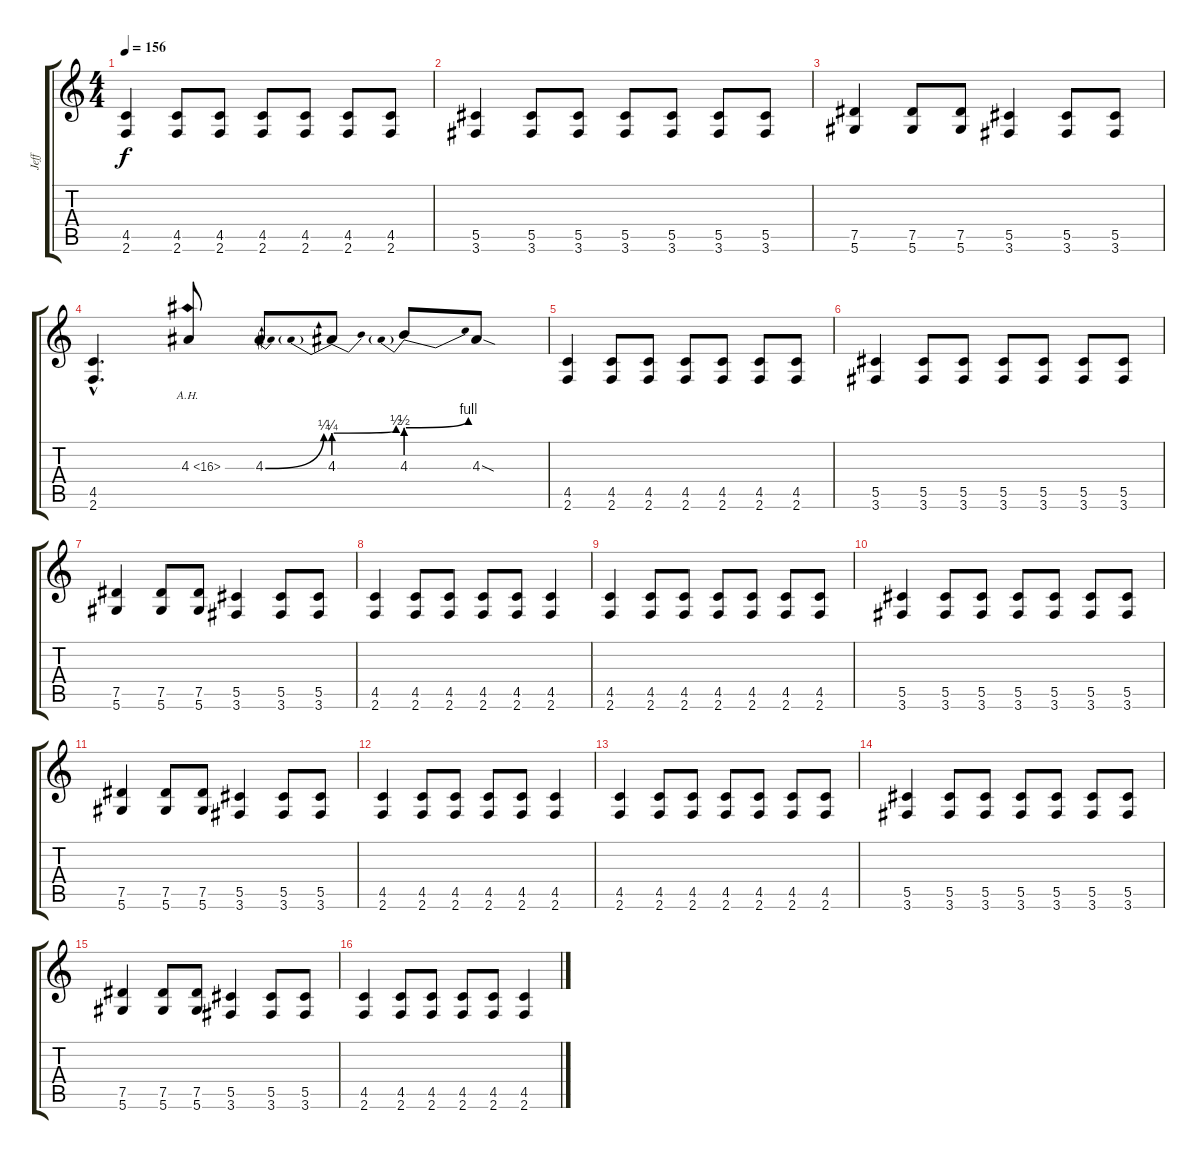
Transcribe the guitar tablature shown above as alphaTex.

\track ("Jeff" "Jeff") {instrument distortionguitar}
\staff {score tabs}
\tuning (Eb4 Bb3 Gb3 Db3 Ab2 Eb2) {hide}
\ts (4 4)
\tempo 156
\clef g2
\ks c
(4.5 2.6).4{dy f instrument distortionguitar} (4.5 2.6).8 (4.5 2.6).8 (4.5 2.6).8 (4.5 2.6).8 (4.5 2.6).8 (4.5 2.6).8 |
(5.5 3.6).4 (5.5 3.6).8 (5.5 3.6).8 (5.5 3.6).8 (5.5 3.6).8 (5.5 3.6).8 (5.5 3.6).8 |
(7.5 5.6).4 (7.5 5.6).8 (7.5 5.6).8 (5.5 3.6).4 (5.5 3.6).8 (5.5 3.6).8 |
(4.5{hac} 2.6{hac}).4{d} 4.3{ah 12}.8 4.3{be (bend 0 0 60 1)}.8 4.3{be (prebendbend 0 1 60 2)}.8 4.3{be (prebendbend 0 2 60 4)}.8 4.3{sod}.8 |
(4.5 2.6).4 (4.5 2.6).8 (4.5 2.6).8 (4.5 2.6).8 (4.5 2.6).8 (4.5 2.6).8 (4.5 2.6).8 |
(5.5 3.6).4 (5.5 3.6).8 (5.5 3.6).8 (5.5 3.6).8 (5.5 3.6).8 (5.5 3.6).8 (5.5 3.6).8 |
(7.5 5.6).4 (7.5 5.6).8 (7.5 5.6).8 (5.5 3.6).4 (5.5 3.6).8 (5.5 3.6).8 |
(4.5 2.6).4 (4.5 2.6).8 (4.5 2.6).8 (4.5 2.6).8 (4.5 2.6).8 (4.5 2.6).4 |
(4.5 2.6).4 (4.5 2.6).8 (4.5 2.6).8 (4.5 2.6).8 (4.5 2.6).8 (4.5 2.6).8 (4.5 2.6).8 |
(5.5 3.6).4 (5.5 3.6).8 (5.5 3.6).8 (5.5 3.6).8 (5.5 3.6).8 (5.5 3.6).8 (5.5 3.6).8 |
(7.5 5.6).4 (7.5 5.6).8 (7.5 5.6).8 (5.5 3.6).4 (5.5 3.6).8 (5.5 3.6).8 |
(4.5 2.6).4 (4.5 2.6).8 (4.5 2.6).8 (4.5 2.6).8 (4.5 2.6).8 (4.5 2.6).4 |
(4.5 2.6).4 (4.5 2.6).8 (4.5 2.6).8 (4.5 2.6).8 (4.5 2.6).8 (4.5 2.6).8 (4.5 2.6).8 |
(5.5 3.6).4 (5.5 3.6).8 (5.5 3.6).8 (5.5 3.6).8 (5.5 3.6).8 (5.5 3.6).8 (5.5 3.6).8 |
(7.5 5.6).4 (7.5 5.6).8 (7.5 5.6).8 (5.5 3.6).4 (5.5 3.6).8 (5.5 3.6).8 |
(4.5 2.6).4 (4.5 2.6).8 (4.5 2.6).8 (4.5 2.6).8 (4.5 2.6).8 (4.5 2.6).4
